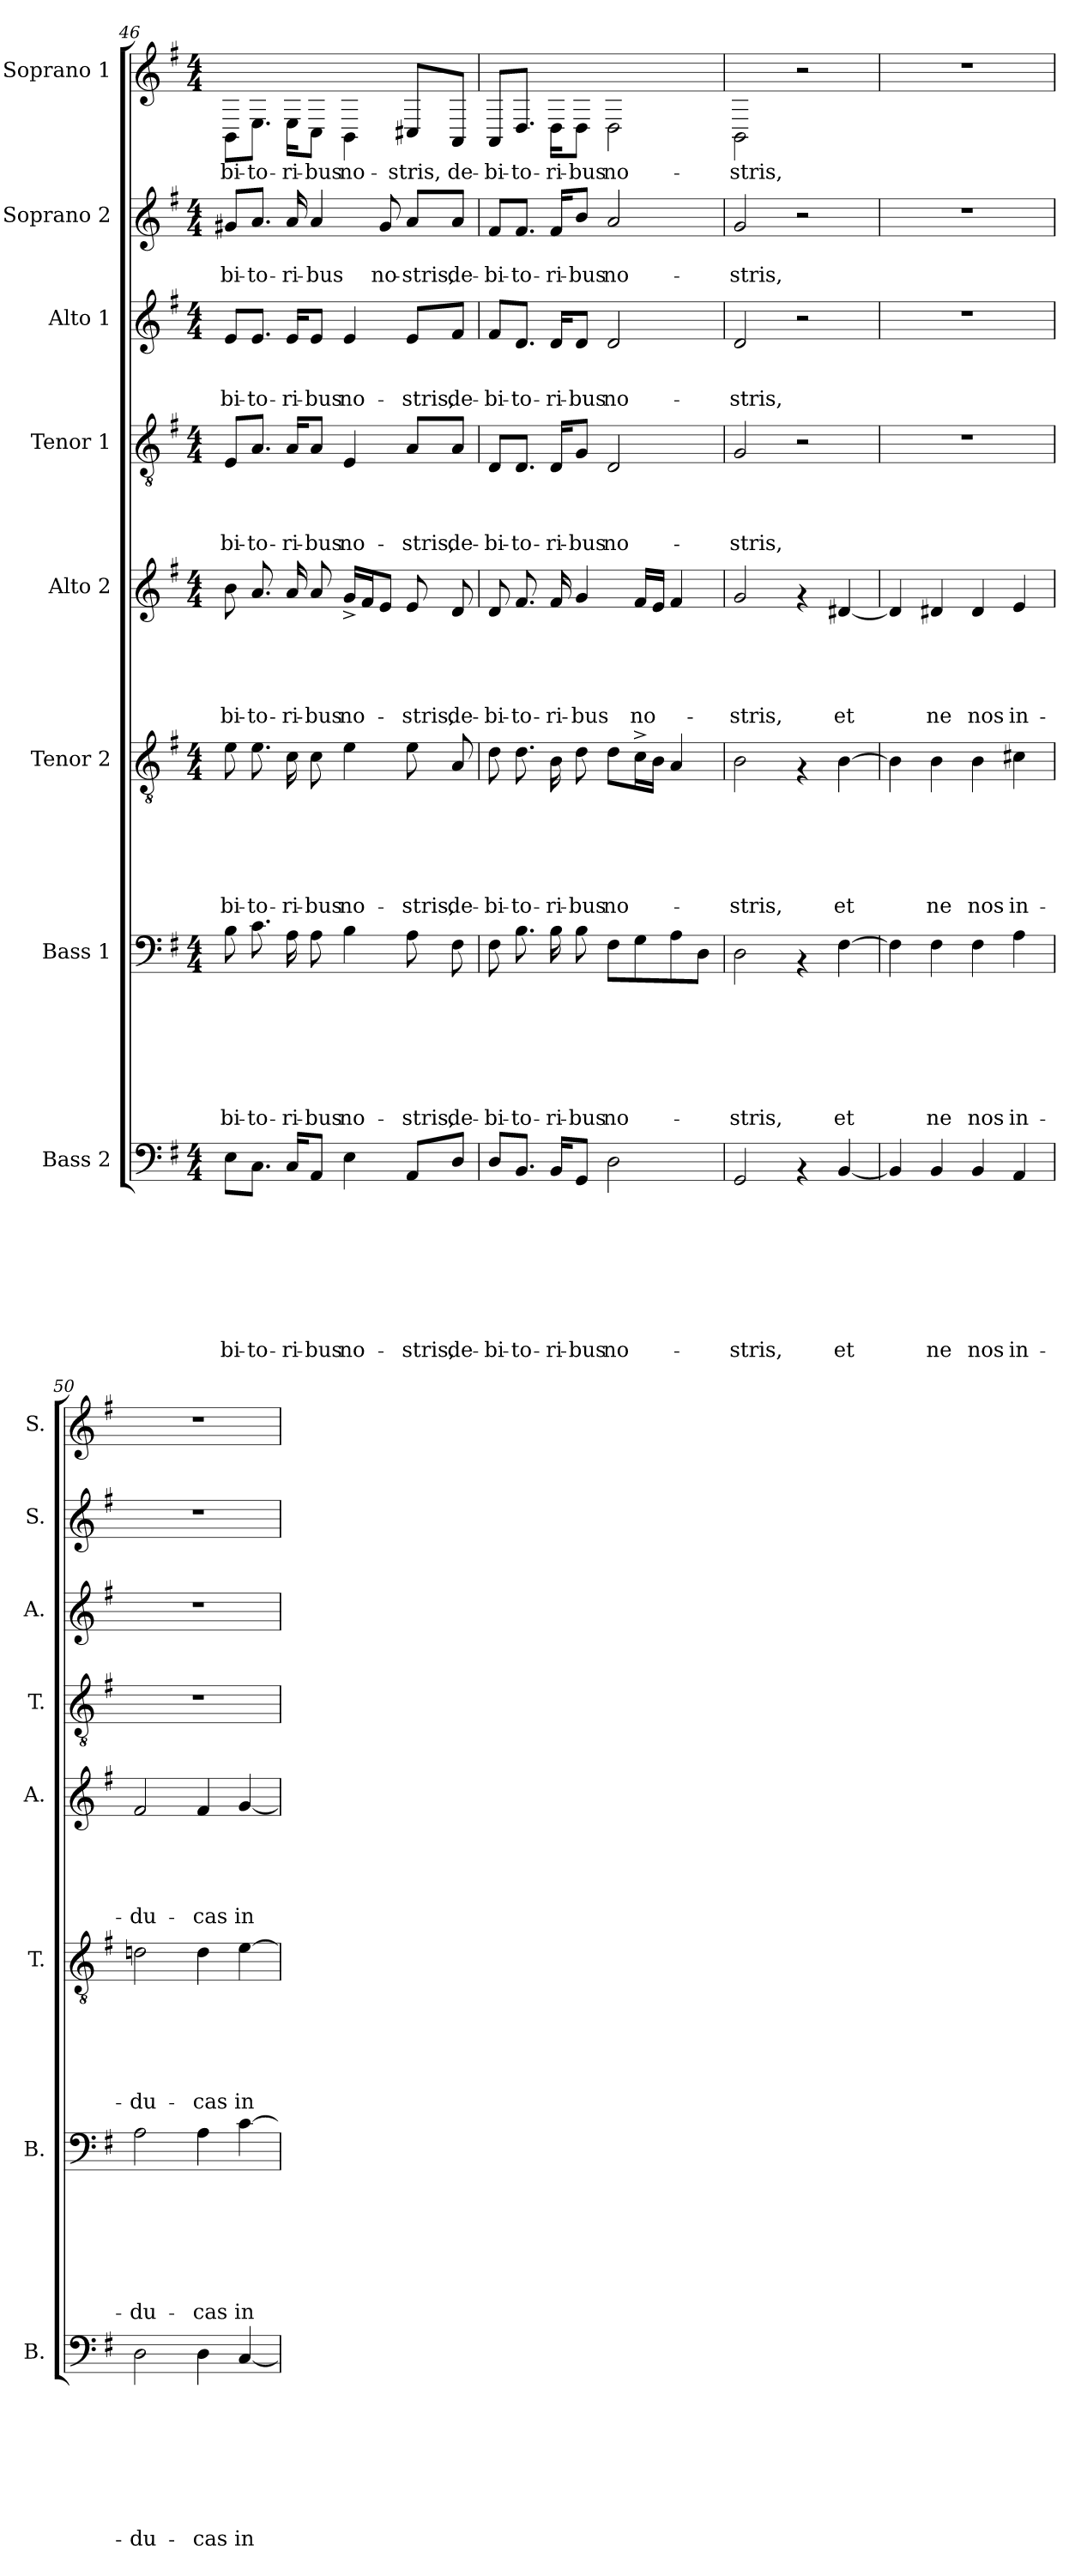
**kern	**text	**text	**text	**text	**text	**text	**text	**text	**kern	**text	**text	**text	**text	**text	**text	**text	**kern	**text	**text	**text	**text	**text	**text	**kern	**text	**text	**text	**text	**text	**kern	**text	**text	**text	**text	**kern	**text	**text	**text	**kern	**text	**text	**kern	**text
*part8	*part8	*part8	*part8	*part8	*part8	*part8	*part8	*part8	*part7	*part7	*part7	*part7	*part7	*part7	*part7	*part7	*part6	*part6	*part6	*part6	*part6	*part6	*part6	*part5	*part5	*part5	*part5	*part5	*part5	*part4	*part4	*part4	*part4	*part4	*part3	*part3	*part3	*part3	*part2	*part2	*part2	*part1	*part1
*staff8	*staff8	*staff8	*staff8	*staff8	*staff8	*staff8	*staff8	*staff8	*staff7	*staff7	*staff7	*staff7	*staff7	*staff7	*staff7	*staff7	*staff6	*staff6	*staff6	*staff6	*staff6	*staff6	*staff6	*staff5	*staff5	*staff5	*staff5	*staff5	*staff5	*staff4	*staff4	*staff4	*staff4	*staff4	*staff3	*staff3	*staff3	*staff3	*staff2	*staff2	*staff2	*staff1	*staff1
*I"Bass 2	*	*	*	*	*	*	*	*	*I"Bass 1	*	*	*	*	*	*	*	*I"Tenor 2	*	*	*	*	*	*	*I"Alto 2	*	*	*	*	*	*I"Tenor 1	*	*	*	*	*I"Alto 1	*	*	*	*I"Soprano 2	*	*	*I"Soprano 1	*
*I'B.	*	*	*	*	*	*	*	*	*I'B.	*	*	*	*	*	*	*	*I'T.	*	*	*	*	*	*	*I'A.	*	*	*	*	*	*I'T.	*	*	*	*	*I'A.	*	*	*	*I'S.	*	*	*I'S.	*
*clefF4	*	*	*	*	*	*	*	*	*clefF4	*	*	*	*	*	*	*	*clefGv2	*	*	*	*	*	*	*clefG2	*	*	*	*	*	*clefGv2	*	*	*	*	*clefG2	*	*	*	*clefG2	*	*	*clefG2	*
*k[f#]	*	*	*	*	*	*	*	*	*k[f#]	*	*	*	*	*	*	*	*k[f#]	*	*	*	*	*	*	*k[f#]	*	*	*	*	*	*k[f#]	*	*	*	*	*k[f#]	*	*	*	*k[f#]	*	*	*k[f#]	*
*G:	*	*	*	*	*	*	*	*	*G:	*	*	*	*	*	*	*	*G:	*	*	*	*	*	*	*G:	*	*	*	*	*	*G:	*	*	*	*	*G:	*	*	*	*G:	*	*	*G:	*
*M4/4	*	*	*	*	*	*	*	*	*M4/4	*	*	*	*	*	*	*	*M4/4	*	*	*	*	*	*	*M4/4	*	*	*	*	*	*M4/4	*	*	*	*	*M4/4	*	*	*	*M4/4	*	*	*M4/4	*
=46	=46	=46	=46	=46	=46	=46	=46	=46	=46	=46	=46	=46	=46	=46	=46	=46	=46	=46	=46	=46	=46	=46	=46	=46	=46	=46	=46	=46	=46	=46	=46	=46	=46	=46	=46	=46	=46	=46	=46	=46	=46	=46	=46
!	!	!	!	!	!	!	!	!LO:LY:b	!	!	!	!	!	!	!	!LO:LY:b	!	!	!	!	!	!	!LO:LY:b	!	!	!	!	!	!LO:LY:b	!	!	!	!	!LO:LY:b	!	!	!	!LO:LY:b	!	!	!LO:LY:b	!	!LO:LY:b
8E\L	.	.	.	.	.	.	.	-bi-	8B\	.	.	.	.	.	.	-bi-	8e\	.	.	.	.	.	-bi-	8b\	.	.	.	.	-bi-	8E/L	.	.	.	-bi-	8e/L	.	.	-bi-	8g#X/L	.	-bi-	8BB\L	-bi-
!	!	!	!	!	!	!	!	!LO:LY:b	!	!	!	!	!	!	!	!LO:LY:b	!	!	!	!	!	!	!LO:LY:b	!	!	!	!	!	!LO:LY:b	!	!	!	!	!LO:LY:b	!	!	!	!LO:LY:b	!	!	!LO:LY:b	!	!LO:LY:b
8.C\J	.	.	.	.	.	.	.	-to-	8.c\	.	.	.	.	.	.	-to-	8.e\	.	.	.	.	.	-to-	8.a/	.	.	.	.	-to-	8.A/J	.	.	.	-to-	8.e/J	.	.	-to-	8.a/J	.	-to-	8.E\J	-to-
!	!	!	!	!	!	!	!	!LO:LY:b	!	!	!	!	!	!	!	!LO:LY:b	!	!	!	!	!	!	!LO:LY:b	!	!	!	!	!	!LO:LY:b	!	!	!	!	!LO:LY:b	!	!	!	!LO:LY:b	!	!	!LO:LY:b	!	!LO:LY:b
16C/KL	.	.	.	.	.	.	.	-ri-	16A\	.	.	.	.	.	.	-ri-	16c\	.	.	.	.	.	-ri-	16a/	.	.	.	.	-ri-	16A/KL	.	.	.	-ri-	16e/KL	.	.	-ri-	16a/	.	-ri-	16E\KL	-ri-
!	!	!	!	!	!	!	!	!LO:LY:b	!	!	!	!	!	!	!	!LO:LY:b	!	!	!	!	!	!	!LO:LY:b	!	!	!	!	!	!LO:LY:b	!	!	!	!	!LO:LY:b	!	!	!	!LO:LY:b	!	!	!LO:LY:b	!	!LO:LY:b
8AA/J	.	.	.	.	.	.	.	-bus	8A\	.	.	.	.	.	.	-bus	8c\	.	.	.	.	.	-bus	8a/	.	.	.	.	-bus	8A/J	.	.	.	-bus	8e/J	.	.	-bus	4a/	.	-bus	8C\J	-bus
!	!	!	!	!	!	!	!	!LO:LY:b	!	!	!	!	!	!	!	!LO:LY:b	!	!	!	!	!	!	!LO:LY:b	!	!	!	!	!	!LO:LY:b	!	!	!	!	!LO:LY:b	!	!	!	!LO:LY:b	!	!	!	!	!LO:LY:b
4E\	.	.	.	.	.	.	.	no-	4B\	.	.	.	.	.	.	no-	4e\	.	.	.	.	.	no-	16g^</LL	.	.	.	.	no-	4E/	.	.	.	no-	4e/	.	.	no-	.	.	.	4BB\	no-
.	.	.	.	.	.	.	.	.	.	.	.	.	.	.	.	.	.	.	.	.	.	.	.	16f#/J	.	.	.	.	.	.	.	.	.	.	.	.	.	.	.	.	.	.	.
!	!	!	!	!	!	!	!	!	!	!	!	!	!	!	!	!	!	!	!	!	!	!	!	!	!	!	!	!	!	!	!	!	!	!	!	!	!	!	!	!	!LO:LY:b	!	!
.	.	.	.	.	.	.	.	.	.	.	.	.	.	.	.	.	.	.	.	.	.	.	.	8e/J	.	.	.	.	.	.	.	.	.	.	.	.	.	.	8g#/	.	no-	.	.
!	!	!	!	!	!	!	!	!LO:LY:b	!	!	!	!	!	!	!	!LO:LY:b	!	!	!	!	!	!	!LO:LY:b	!	!	!	!	!	!LO:LY:b	!	!	!	!	!LO:LY:b	!	!	!	!LO:LY:b	!	!	!LO:LY:b	!	!LO:LY:b
8AA/L	.	.	.	.	.	.	.	-stris,	8A\	.	.	.	.	.	.	-stris,	8e\	.	.	.	.	.	-stris,	8e/	.	.	.	.	-stris,	8A/L	.	.	.	-stris,	8e/L	.	.	-stris,	8a/L	.	-stris,	8C#X/L	-stris,
!	!	!	!	!	!	!	!	!LO:LY:b	!	!	!	!	!	!	!	!LO:LY:b	!	!	!	!	!	!	!LO:LY:b	!	!	!	!	!	!LO:LY:b	!	!	!	!	!LO:LY:b	!	!	!	!LO:LY:b	!	!	!LO:LY:b	!	!LO:LY:b
8D/J	.	.	.	.	.	.	.	de-	8F#\	.	.	.	.	.	.	de-	8A/	.	.	.	.	.	de-	8d/	.	.	.	.	de-	8A/J	.	.	.	de-	8f#/J	.	.	de-	8a/J	.	de-	8AA/J	de-
=47	=47	=47	=47	=47	=47	=47	=47	=47	=47	=47	=47	=47	=47	=47	=47	=47	=47	=47	=47	=47	=47	=47	=47	=47	=47	=47	=47	=47	=47	=47	=47	=47	=47	=47	=47	=47	=47	=47	=47	=47	=47	=47	=47
!	!	!	!	!	!	!	!	!LO:LY:b	!	!	!	!	!	!	!	!LO:LY:b	!	!	!	!	!	!	!LO:LY:b	!	!	!	!	!	!LO:LY:b	!	!	!	!	!LO:LY:b	!	!	!	!LO:LY:b	!	!	!LO:LY:b	!	!LO:LY:b
8D/L	.	.	.	.	.	.	.	-bi-	8F#\	.	.	.	.	.	.	-bi-	8d\	.	.	.	.	.	-bi-	8d/	.	.	.	.	-bi-	8D/L	.	.	.	-bi-	8f#/L	.	.	-bi-	8f#/L	.	-bi-	8AA/L	-bi-
!	!	!	!	!	!	!	!	!LO:LY:b	!	!	!	!	!	!	!	!LO:LY:b	!	!	!	!	!	!	!LO:LY:b	!	!	!	!	!	!LO:LY:b	!	!	!	!	!LO:LY:b	!	!	!	!LO:LY:b	!	!	!LO:LY:b	!	!LO:LY:b
8.BB/J	.	.	.	.	.	.	.	-to-	8.B\	.	.	.	.	.	.	-to-	8.d\	.	.	.	.	.	-to-	8.f#/	.	.	.	.	-to-	8.D/J	.	.	.	-to-	8.d/J	.	.	-to-	8.f#/J	.	-to-	8.D/J	-to-
!	!	!	!	!	!	!	!	!LO:LY:b	!	!	!	!	!	!	!	!LO:LY:b	!	!	!	!	!	!	!LO:LY:b	!	!	!	!	!	!LO:LY:b	!	!	!	!	!LO:LY:b	!	!	!	!LO:LY:b	!	!	!LO:LY:b	!	!LO:LY:b
16BB/KL	.	.	.	.	.	.	.	-ri-	16B\	.	.	.	.	.	.	-ri-	16B\	.	.	.	.	.	-ri-	16f#/	.	.	.	.	-ri-	16D/KL	.	.	.	-ri-	16d/KL	.	.	-ri-	16f#/KL	.	-ri-	16D\KL	-ri-
!	!	!	!	!	!	!	!	!LO:LY:b	!	!	!	!	!	!	!	!LO:LY:b	!	!	!	!	!	!	!LO:LY:b	!	!	!	!	!	!LO:LY:b	!	!	!	!	!LO:LY:b	!	!	!	!LO:LY:b	!	!	!LO:LY:b	!	!LO:LY:b
8GG/J	.	.	.	.	.	.	.	-bus	8B\	.	.	.	.	.	.	-bus	8d\	.	.	.	.	.	-bus	4g/	.	.	.	.	-bus	8G/J	.	.	.	-bus	8d/J	.	.	-bus	8b/J	.	-bus	8D\J	-bus
!	!	!	!	!	!	!	!	!LO:LY:b	!	!	!	!	!	!	!	!LO:LY:b	!	!	!	!	!	!	!LO:LY:b	!	!	!	!	!	!	!	!	!	!	!LO:LY:b	!	!	!	!LO:LY:b	!	!	!LO:LY:b	!	!LO:LY:b
2D\	.	.	.	.	.	.	.	no-	8F#\L	.	.	.	.	.	.	no-	8d\L	.	.	.	.	.	no-	.	.	.	.	.	.	2D/	.	.	.	no-	2d/	.	.	no-	2a/	.	no-	2D\	no-
!	!	!	!	!	!	!	!	!	!	!	!	!	!	!	!	!	!	!	!	!	!	!	!	!	!	!	!	!	!LO:LY:b	!	!	!	!	!	!	!	!	!	!	!	!	!	!
.	.	.	.	.	.	.	.	.	8G\	.	.	.	.	.	.	.	16c^>\L	.	.	.	.	.	.	16f#/LL	.	.	.	.	no-	.	.	.	.	.	.	.	.	.	.	.	.	.	.
.	.	.	.	.	.	.	.	.	.	.	.	.	.	.	.	.	16B\JJ	.	.	.	.	.	.	16e/JJ	.	.	.	.	.	.	.	.	.	.	.	.	.	.	.	.	.	.	.
.	.	.	.	.	.	.	.	.	8A\	.	.	.	.	.	.	.	4A/	.	.	.	.	.	.	4f#/	.	.	.	.	.	.	.	.	.	.	.	.	.	.	.	.	.	.	.
.	.	.	.	.	.	.	.	.	8D\J	.	.	.	.	.	.	.	.	.	.	.	.	.	.	.	.	.	.	.	.	.	.	.	.	.	.	.	.	.	.	.	.	.	.
=48	=48	=48	=48	=48	=48	=48	=48	=48	=48	=48	=48	=48	=48	=48	=48	=48	=48	=48	=48	=48	=48	=48	=48	=48	=48	=48	=48	=48	=48	=48	=48	=48	=48	=48	=48	=48	=48	=48	=48	=48	=48	=48	=48
!	!	!	!	!	!	!	!	!LO:LY:b	!	!	!	!	!	!	!	!LO:LY:b	!	!	!	!	!	!	!LO:LY:b	!	!	!	!	!	!LO:LY:b	!	!	!	!	!LO:LY:b	!	!	!	!LO:LY:b	!	!	!LO:LY:b	!	!LO:LY:b
2GG/	.	.	.	.	.	.	.	-stris,	2D\	.	.	.	.	.	.	-stris,	2B\	.	.	.	.	.	-stris,	2g/	.	.	.	.	-stris,	2G/	.	.	.	-stris,	2d/	.	.	-stris,	2g/	.	-stris,	2BB\	-stris,
4rAA	.	.	.	.	.	.	.	.	4rAA	.	.	.	.	.	.	.	4rF	.	.	.	.	.	.	4rf	.	.	.	.	.	2r	.	.	.	.	2r	.	.	.	2r	.	.	2r	.
!	!	!	!	!	!	!	!	!LO:LY:b	!	!	!	!	!	!	!	!LO:LY:b	!	!	!	!	!	!	!LO:LY:b	!	!	!	!	!	!LO:LY:b	!	!	!	!	!	!	!	!	!	!	!	!	!	!
[<4BB/	.	.	.	.	.	.	.	et	[<4F#\	.	.	.	.	.	.	et	[<4B\	.	.	.	.	.	et	[<4d#X/	.	.	.	.	et	.	.	.	.	.	.	.	.	.	.	.	.	.	.
!!LO:PB:g=z
=49	=49	=49	=49	=49	=49	=49	=49	=49	=49	=49	=49	=49	=49	=49	=49	=49	=49	=49	=49	=49	=49	=49	=49	=49	=49	=49	=49	=49	=49	=49	=49	=49	=49	=49	=49	=49	=49	=49	=49	=49	=49	=49	=49
4BB/]	.	.	.	.	.	.	.	.	4F#\]	.	.	.	.	.	.	.	4B\]	.	.	.	.	.	.	4d#i/]	.	.	.	.	.	1r	.	.	.	.	1r	.	.	.	1r	.	.	1r	.
!	!	!	!	!	!	!	!	!LO:LY:b	!	!	!	!	!	!	!	!LO:LY:b	!	!	!	!	!	!	!LO:LY:b	!	!	!	!	!	!LO:LY:b	!	!	!	!	!	!	!	!	!	!	!	!	!	!
4BB/	.	.	.	.	.	.	.	ne	4F#\	.	.	.	.	.	.	ne	4B\	.	.	.	.	.	ne	4d#X/	.	.	.	.	ne	.	.	.	.	.	.	.	.	.	.	.	.	.	.
!	!	!	!	!	!	!	!	!LO:LY:b	!	!	!	!	!	!	!	!LO:LY:b	!	!	!	!	!	!	!LO:LY:b	!	!	!	!	!	!LO:LY:b	!	!	!	!	!	!	!	!	!	!	!	!	!	!
4BB/	.	.	.	.	.	.	.	nos	4F#\	.	.	.	.	.	.	nos	4B\	.	.	.	.	.	nos	4d#/	.	.	.	.	nos	.	.	.	.	.	.	.	.	.	.	.	.	.	.
!	!	!	!	!	!	!	!	!LO:LY:b	!	!	!	!	!	!	!	!LO:LY:b	!	!	!	!	!	!	!LO:LY:b	!	!	!	!	!	!LO:LY:b	!	!	!	!	!	!	!	!	!	!	!	!	!	!
4AA/	.	.	.	.	.	.	.	in-	4A\	.	.	.	.	.	.	in-	4c#X\	.	.	.	.	.	in-	4e/	.	.	.	.	in-	.	.	.	.	.	.	.	.	.	.	.	.	.	.
=50	=50	=50	=50	=50	=50	=50	=50	=50	=50	=50	=50	=50	=50	=50	=50	=50	=50	=50	=50	=50	=50	=50	=50	=50	=50	=50	=50	=50	=50	=50	=50	=50	=50	=50	=50	=50	=50	=50	=50	=50	=50	=50	=50
!	!	!	!	!	!	!	!	!LO:LY:b	!	!	!	!	!	!	!	!LO:LY:b	!	!	!	!	!	!	!LO:LY:b	!	!	!	!	!	!LO:LY:b	!	!	!	!	!	!	!	!	!	!	!	!	!	!
2D\	.	.	.	.	.	.	.	-du-	2A\	.	.	.	.	.	.	-du-	2dni\	.	.	.	.	.	-du-	2f#/	.	.	.	.	-du-	1r	.	.	.	.	1r	.	.	.	1r	.	.	1r	.
!	!	!	!	!	!	!	!	!LO:LY:b	!	!	!	!	!	!	!	!LO:LY:b	!	!	!	!	!	!	!LO:LY:b	!	!	!	!	!	!LO:LY:b	!	!	!	!	!	!	!	!	!	!	!	!	!	!
4D\	.	.	.	.	.	.	.	-cas	4A\	.	.	.	.	.	.	-cas	4d\	.	.	.	.	.	-cas	4f#/	.	.	.	.	-cas	.	.	.	.	.	.	.	.	.	.	.	.	.	.
!	!	!	!	!	!	!	!	!LO:LY:b	!	!	!	!	!	!	!	!LO:LY:b	!	!	!	!	!	!	!LO:LY:b	!	!	!	!	!	!LO:LY:b	!	!	!	!	!	!	!	!	!	!	!	!	!	!
[<4C/	.	.	.	.	.	.	.	in	[>4c\	.	.	.	.	.	.	in	[>4e\	.	.	.	.	.	in	[<4g/	.	.	.	.	in	.	.	.	.	.	.	.	.	.	.	.	.	.	.
=	=	=	=	=	=	=	=	=	=	=	=	=	=	=	=	=	=	=	=	=	=	=	=	=	=	=	=	=	=	=	=	=	=	=	=	=	=	=	=	=	=	=	=
*-	*-	*-	*-	*-	*-	*-	*-	*-	*-	*-	*-	*-	*-	*-	*-	*-	*-	*-	*-	*-	*-	*-	*-	*-	*-	*-	*-	*-	*-	*-	*-	*-	*-	*-	*-	*-	*-	*-	*-	*-	*-	*-	*-
